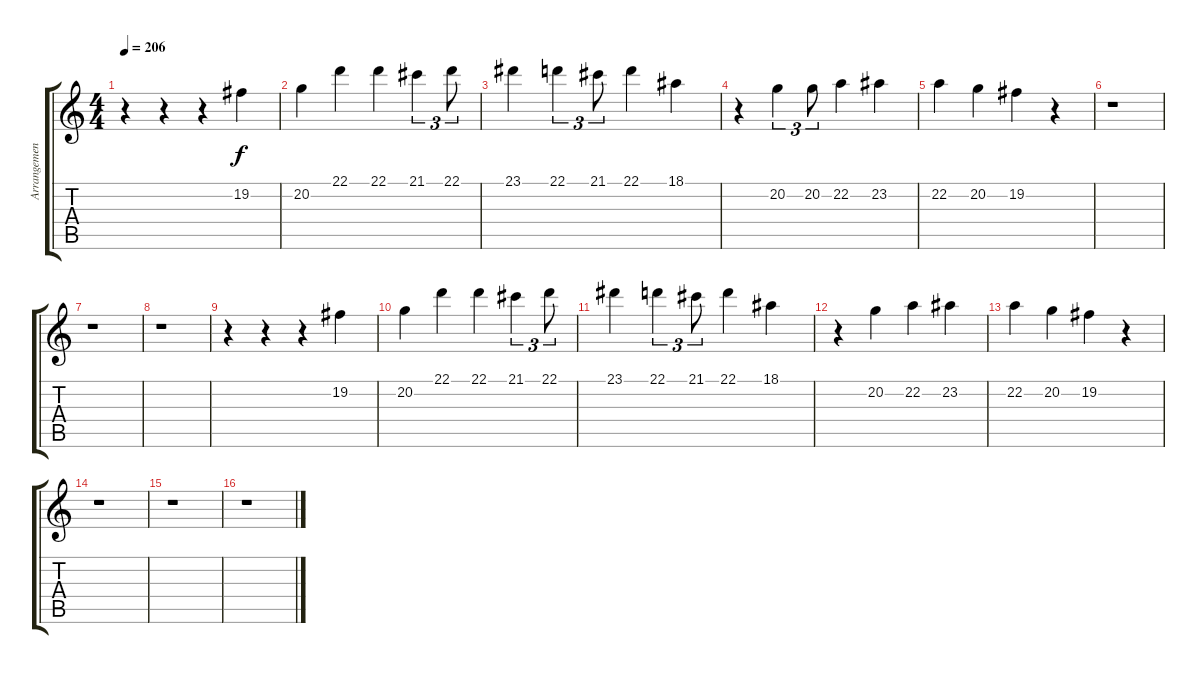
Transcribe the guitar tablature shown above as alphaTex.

\track ("Arrangements/Elize" "Arrangemen") {instrument orchestrahit}
\staff {score tabs}
\tuning (E4 B3 G3 D3 A2 E2) {hide}
\ts (4 4)
\tempo 206
\clef g2
\ks c
r.4{dy f} r.4 r.4 19.2.4 |
20.2.4 22.1.4 22.1.4 21.1.4{tu (3 2)} 22.1.8{tu (3 2)} |
23.1.4 22.1.4{tu (3 2)} 21.1.8{tu (3 2)} 22.1.4 18.1.4 |
r.4 20.2.4{tu (3 2)} 20.2.8{tu (3 2)} 22.2.4 23.2.4 |
22.2.4 20.2.4 19.2.4 r.4 |
r.1 |
r.1 |
r.1 |
r.4 r.4 r.4 19.2.4 |
20.2.4 22.1.4 22.1.4 21.1.4{tu (3 2)} 22.1.8{tu (3 2)} |
23.1.4 22.1.4{tu (3 2)} 21.1.8{tu (3 2)} 22.1.4 18.1.4 |
r.4 20.2.4 22.2.4 23.2.4 |
22.2.4 20.2.4 19.2.4 r.4 |
r.1 |
r.1 |
r.1
